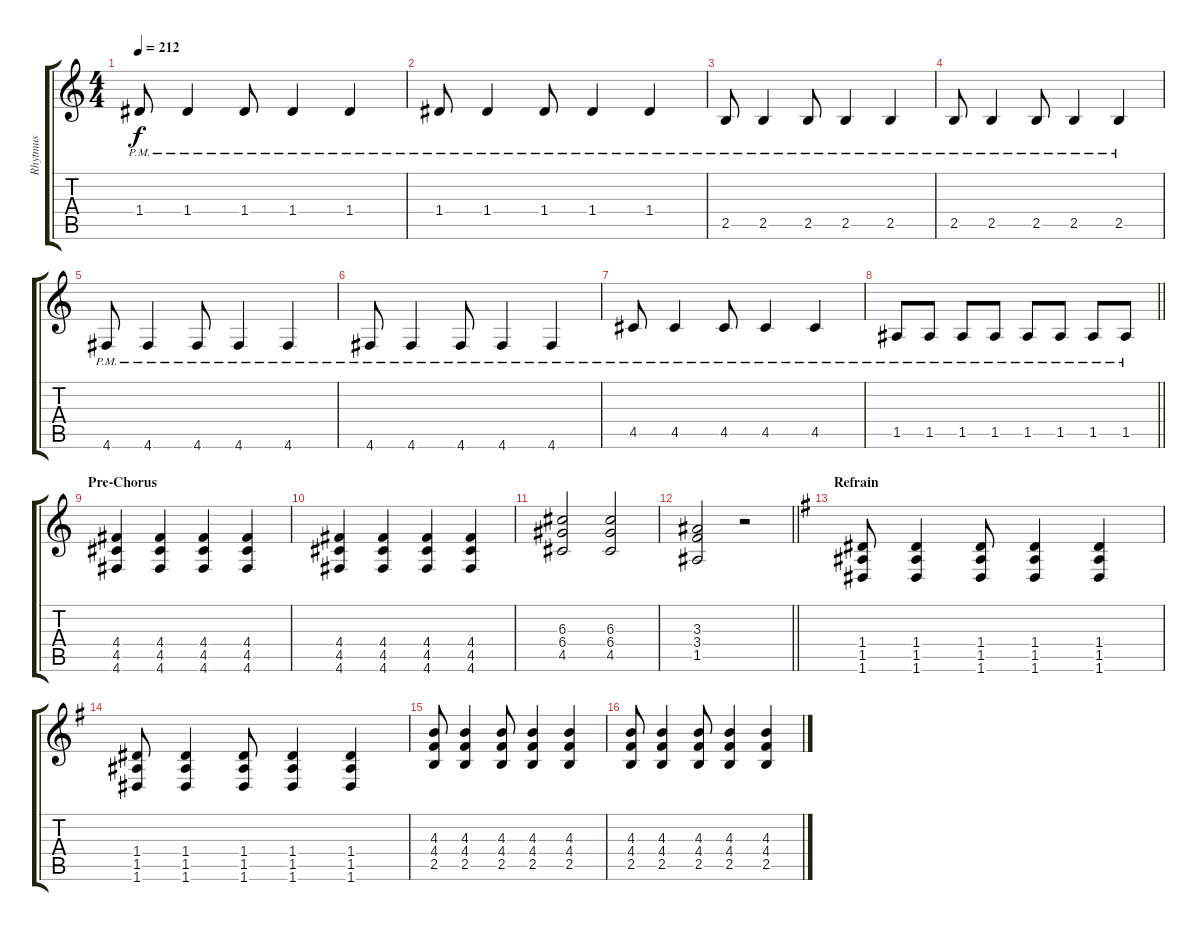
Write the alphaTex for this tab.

\track ("Rhytmus" "Rhytmus") {instrument distortionguitar}
\staff {score tabs}
\tuning (E4 B3 G3 D3 A2 D2) {hide}
\ts (4 4)
\tempo 212
\clef g2
\ks c
1.4{pm}.8{dy f} 1.4{pm}.4 1.4{pm}.8 1.4{pm}.4 1.4{pm}.4 |
1.4{pm}.8 1.4{pm}.4 1.4{pm}.8 1.4{pm}.4 1.4{pm}.4 |
2.5{pm}.8 2.5{pm}.4 2.5{pm}.8 2.5{pm}.4 2.5{pm}.4 |
2.5{pm}.8 2.5{pm}.4 2.5{pm}.8 2.5{pm}.4 2.5{pm}.4 |
4.6{pm}.8 4.6{pm}.4 4.6{pm}.8 4.6{pm}.4 4.6{pm}.4 |
4.6{pm}.8 4.6{pm}.4 4.6{pm}.8 4.6{pm}.4 4.6{pm}.4 |
4.5{pm}.8 4.5{pm}.4 4.5{pm}.8 4.5{pm}.4 4.5{pm}.4 |
\barLineRight lightlight
1.5{pm}.8 1.5{pm}.8 1.5{pm}.8 1.5{pm}.8 1.5{pm}.8 1.5{pm}.8 1.5{pm}.8 1.5{pm}.8 |
\section ("" "Pre-Chorus")
(4.4 4.5 4.6).4 (4.4 4.5 4.6).4 (4.4 4.5 4.6).4 (4.4 4.5 4.6).4 |
(4.4 4.5 4.6).4 (4.4 4.5 4.6).4 (4.4 4.5 4.6).4 (4.4 4.5 4.6).4 |
(6.3 6.4 4.5).2 (6.3 6.4 4.5).2 |
\barLineRight lightlight
(3.3 3.4 1.5).2 r.2 |
\section ("" "Refrain")
\ks eminor
(1.4 1.5 1.6).8 (1.4 1.5 1.6).4 (1.4 1.5 1.6).8 (1.4 1.5 1.6).4 (1.4 1.5 1.6).4 |
(1.4 1.5 1.6).8 (1.4 1.5 1.6).4 (1.4 1.5 1.6).8 (1.4 1.5 1.6).4 (1.4 1.5 1.6).4 |
(4.3 4.4 2.5).8 (4.3 4.4 2.5).4 (4.3 4.4 2.5).8 (4.3 4.4 2.5).4 (4.3 4.4 2.5).4 |
(4.3 4.4 2.5).8 (4.3 4.4 2.5).4 (4.3 4.4 2.5).8 (4.3 4.4 2.5).4 (4.3 4.4 2.5).4
